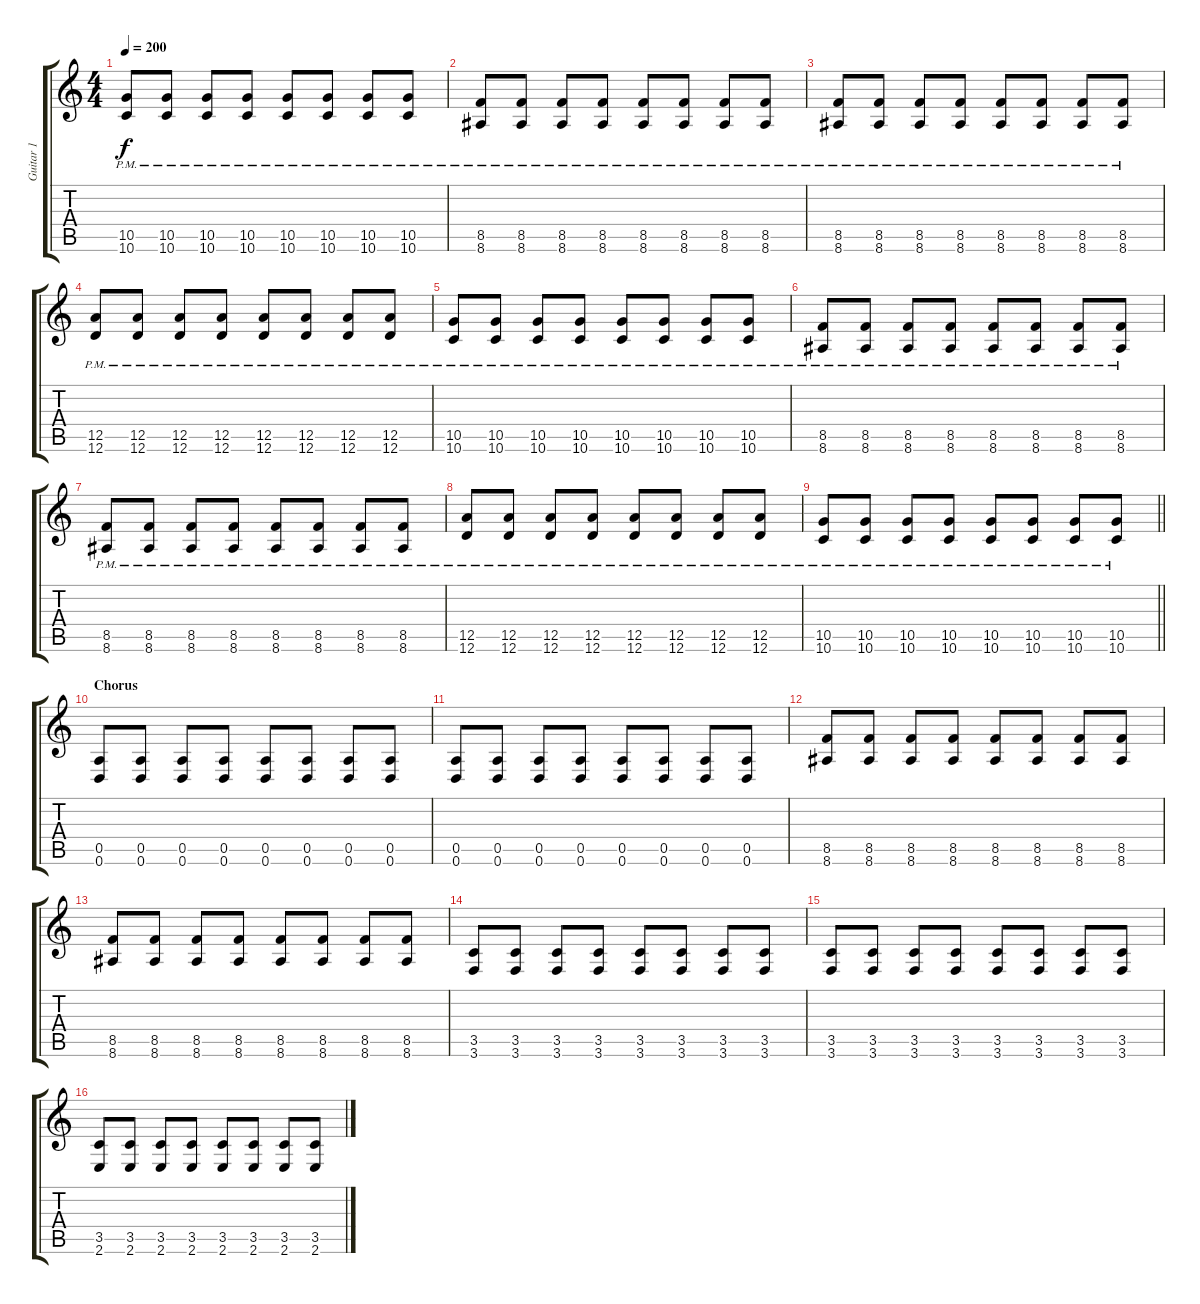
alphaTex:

\track ("Guitar 1" "Guitar 1") {instrument distortionguitar}
\staff {score tabs}
\tuning (E4 B3 G3 D3 A2 D2) {hide}
\ts (4 4)
\tempo 200
\clef g2
\ks c
(10.5{pm} 10.6{pm}).8{dy f} (10.5{pm} 10.6{pm}).8 (10.5{pm} 10.6{pm}).8 (10.5{pm} 10.6{pm}).8 (10.5{pm} 10.6{pm}).8 (10.5{pm} 10.6{pm}).8 (10.5{pm} 10.6{pm}).8 (10.5{pm} 10.6{pm}).8 |
(8.5{pm} 8.6{pm}).8 (8.5{pm} 8.6{pm}).8 (8.5{pm} 8.6{pm}).8 (8.5{pm} 8.6{pm}).8 (8.5{pm} 8.6{pm}).8 (8.5{pm} 8.6{pm}).8 (8.5{pm} 8.6{pm}).8 (8.5{pm} 8.6{pm}).8 |
(8.5{pm} 8.6{pm}).8 (8.5{pm} 8.6{pm}).8 (8.5{pm} 8.6{pm}).8 (8.5{pm} 8.6{pm}).8 (8.5{pm} 8.6{pm}).8 (8.5{pm} 8.6{pm}).8 (8.5{pm} 8.6{pm}).8 (8.5{pm} 8.6{pm}).8 |
(12.5{pm} 12.6{pm}).8 (12.5{pm} 12.6{pm}).8 (12.5{pm} 12.6{pm}).8 (12.5{pm} 12.6{pm}).8 (12.5{pm} 12.6{pm}).8 (12.5{pm} 12.6{pm}).8 (12.5{pm} 12.6{pm}).8 (12.5{pm} 12.6{pm}).8 |
(10.5{pm} 10.6{pm}).8 (10.5{pm} 10.6{pm}).8 (10.5{pm} 10.6{pm}).8 (10.5{pm} 10.6{pm}).8 (10.5{pm} 10.6{pm}).8 (10.5{pm} 10.6{pm}).8 (10.5{pm} 10.6{pm}).8 (10.5{pm} 10.6{pm}).8 |
(8.5{pm} 8.6{pm}).8 (8.5{pm} 8.6{pm}).8 (8.5{pm} 8.6{pm}).8 (8.5{pm} 8.6{pm}).8 (8.5{pm} 8.6{pm}).8 (8.5{pm} 8.6{pm}).8 (8.5{pm} 8.6{pm}).8 (8.5{pm} 8.6{pm}).8 |
(8.5{pm} 8.6{pm}).8 (8.5{pm} 8.6{pm}).8 (8.5{pm} 8.6{pm}).8 (8.5{pm} 8.6{pm}).8 (8.5{pm} 8.6{pm}).8 (8.5{pm} 8.6{pm}).8 (8.5{pm} 8.6{pm}).8 (8.5{pm} 8.6{pm}).8 |
(12.5{pm} 12.6{pm}).8 (12.5{pm} 12.6{pm}).8 (12.5{pm} 12.6{pm}).8 (12.5{pm} 12.6{pm}).8 (12.5{pm} 12.6{pm}).8 (12.5{pm} 12.6{pm}).8 (12.5{pm} 12.6{pm}).8 (12.5{pm} 12.6{pm}).8 |
\barLineRight lightlight
(10.5{pm} 10.6{pm}).8 (10.5{pm} 10.6{pm}).8 (10.5{pm} 10.6{pm}).8 (10.5{pm} 10.6{pm}).8 (10.5{pm} 10.6{pm}).8 (10.5{pm} 10.6{pm}).8 (10.5{pm} 10.6{pm}).8 (10.5{pm} 10.6{pm}).8 |
\section ("" "Chorus")
(0.5 0.6).8 (0.5 0.6).8 (0.5 0.6).8 (0.5 0.6).8 (0.5 0.6).8 (0.5 0.6).8 (0.5 0.6).8 (0.5 0.6).8 |
(0.5 0.6).8 (0.5 0.6).8 (0.5 0.6).8 (0.5 0.6).8 (0.5 0.6).8 (0.5 0.6).8 (0.5 0.6).8 (0.5 0.6).8 |
(8.5 8.6).8 (8.5 8.6).8 (8.5 8.6).8 (8.5 8.6).8 (8.5 8.6).8 (8.5 8.6).8 (8.5 8.6).8 (8.5 8.6).8 |
(8.5 8.6).8 (8.5 8.6).8 (8.5 8.6).8 (8.5 8.6).8 (8.5 8.6).8 (8.5 8.6).8 (8.5 8.6).8 (8.5 8.6).8 |
(3.5 3.6).8 (3.5 3.6).8 (3.5 3.6).8 (3.5 3.6).8 (3.5 3.6).8 (3.5 3.6).8 (3.5 3.6).8 (3.5 3.6).8 |
(3.5 3.6).8 (3.5 3.6).8 (3.5 3.6).8 (3.5 3.6).8 (3.5 3.6).8 (3.5 3.6).8 (3.5 3.6).8 (3.5 3.6).8 |
(3.5 2.6).8 (3.5 2.6).8 (3.5 2.6).8 (3.5 2.6).8 (3.5 2.6).8 (3.5 2.6).8 (3.5 2.6).8 (3.5 2.6).8
